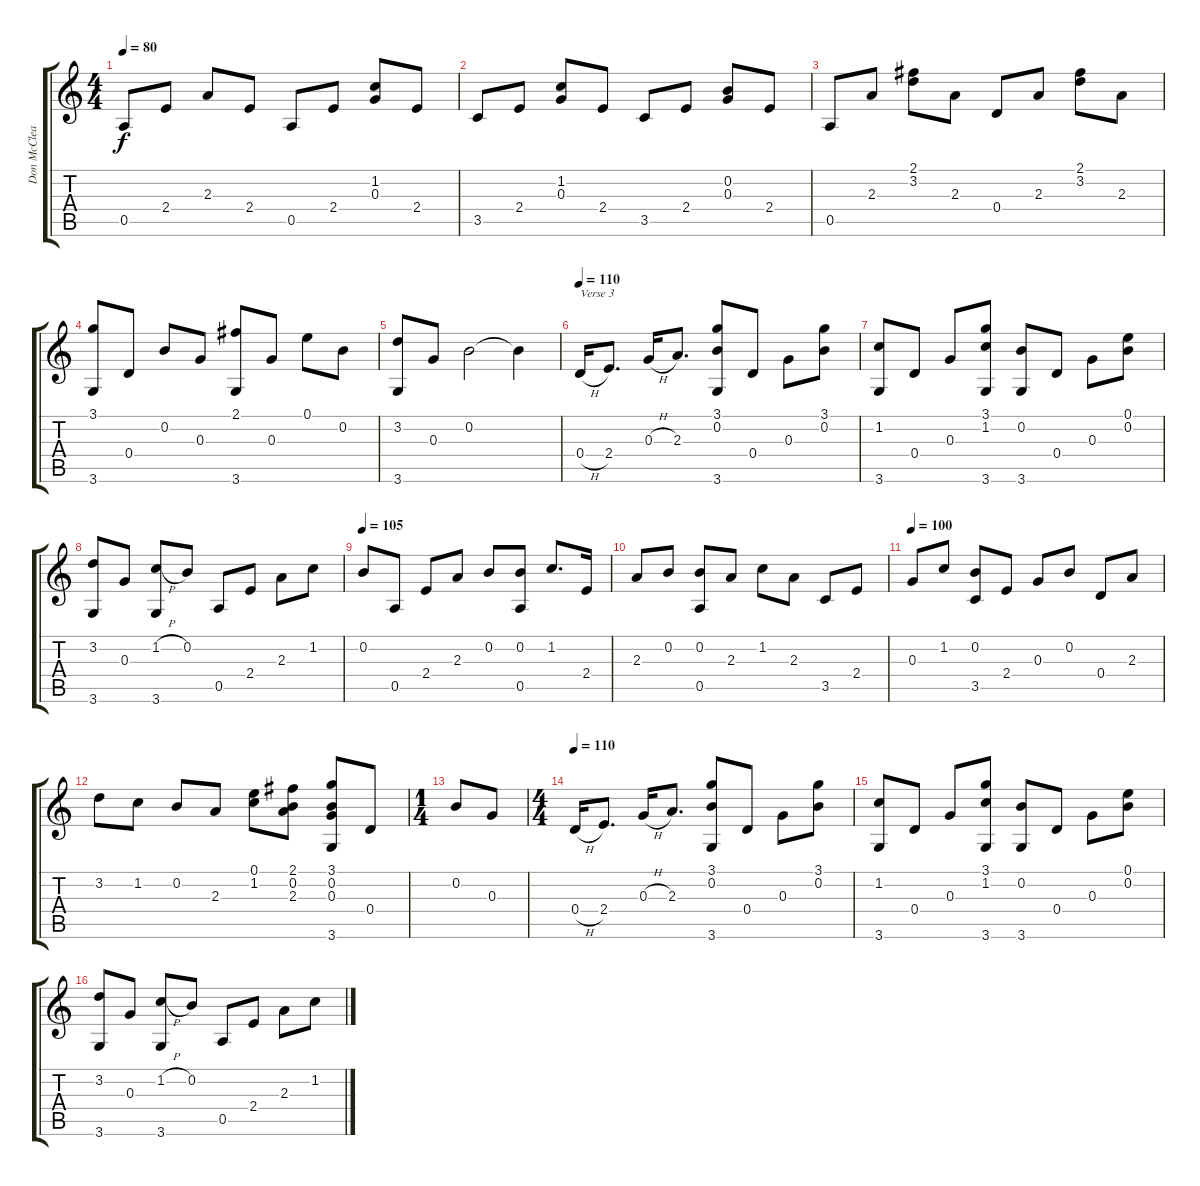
\track ("Don McClean - Acoustic Guitar" "Don McClea") {instrument acousticguitarnylon}
\staff {score tabs}
\tuning (E4 B3 G3 D3 A2 E2) {hide}
\ts (4 4)
\tempo 80
\clef g2
\ks c
0.5.8{dy f} 2.4.8 2.3.8 2.4.8 0.5.8 2.4.8 (1.2 0.3).8 2.4.8 |
3.5.8 2.4.8 (1.2 0.3).8 2.4.8 3.5.8 2.4.8 (0.2 0.3).8 2.4.8 |
0.5.8 2.3.8 (2.1 3.2).8 2.3.8 0.4.8 2.3.8 (2.1 3.2).8 2.3.8 |
(3.1 3.6).8 0.4.8 0.2.8 0.3.8 (2.1 3.6).8 0.3.8 0.1.8 0.2.8 |
(3.2 3.6).8 0.3.8 0.2.2 0.2{t}.4 |
\tempo 110
0.4{h}.16{txt "Verse 3"} 2.4.8{d} 0.3{h}.16 2.3.8{d} (3.1 0.2 3.6).8 0.4.8 0.3.8 (3.1 0.2).8 |
(1.2 3.6).8 0.4.8 0.3.8 (3.1 1.2 3.6).8 (0.2 3.6).8 0.4.8 0.3.8 (0.1 0.2).8 |
(3.2 3.6).8 0.3.8 (1.2{h} 3.6).8 0.2.8 0.5.8 2.4.8 2.3.8 1.2.8 |
\tempo 105
0.2.8 0.5.8 2.4.8 2.3.8 0.2.8 (0.2 0.5).8 1.2.8{d} 2.4.16 |
2.3.8 0.2.8 (0.2 0.5).8 2.3.8 1.2.8 2.3.8 3.5.8 2.4.8 |
\tempo 100
0.3.8 1.2.8 (0.2 3.5).8 2.4.8 0.3.8 0.2.8 0.4.8 2.3.8 |
3.2.8 1.2.8 0.2.8 2.3.8 (0.1 1.2).8 (2.1 0.2 2.3).8 (3.1 0.2 0.3 3.6).8 0.4.8 |
\ts (1 4)
0.2.8 0.3.8 |
\ts (4 4)
\tempo 110
0.4{h}.16 2.4.8{d} 0.3{h}.16 2.3.8{d} (3.1 0.2 3.6).8 0.4.8 0.3.8 (3.1 0.2).8 |
(1.2 3.6).8 0.4.8 0.3.8 (3.1 1.2 3.6).8 (0.2 3.6).8 0.4.8 0.3.8 (0.1 0.2).8 |
(3.2 3.6).8 0.3.8 (1.2{h} 3.6).8 0.2.8 0.5.8 2.4.8 2.3.8 1.2.8
